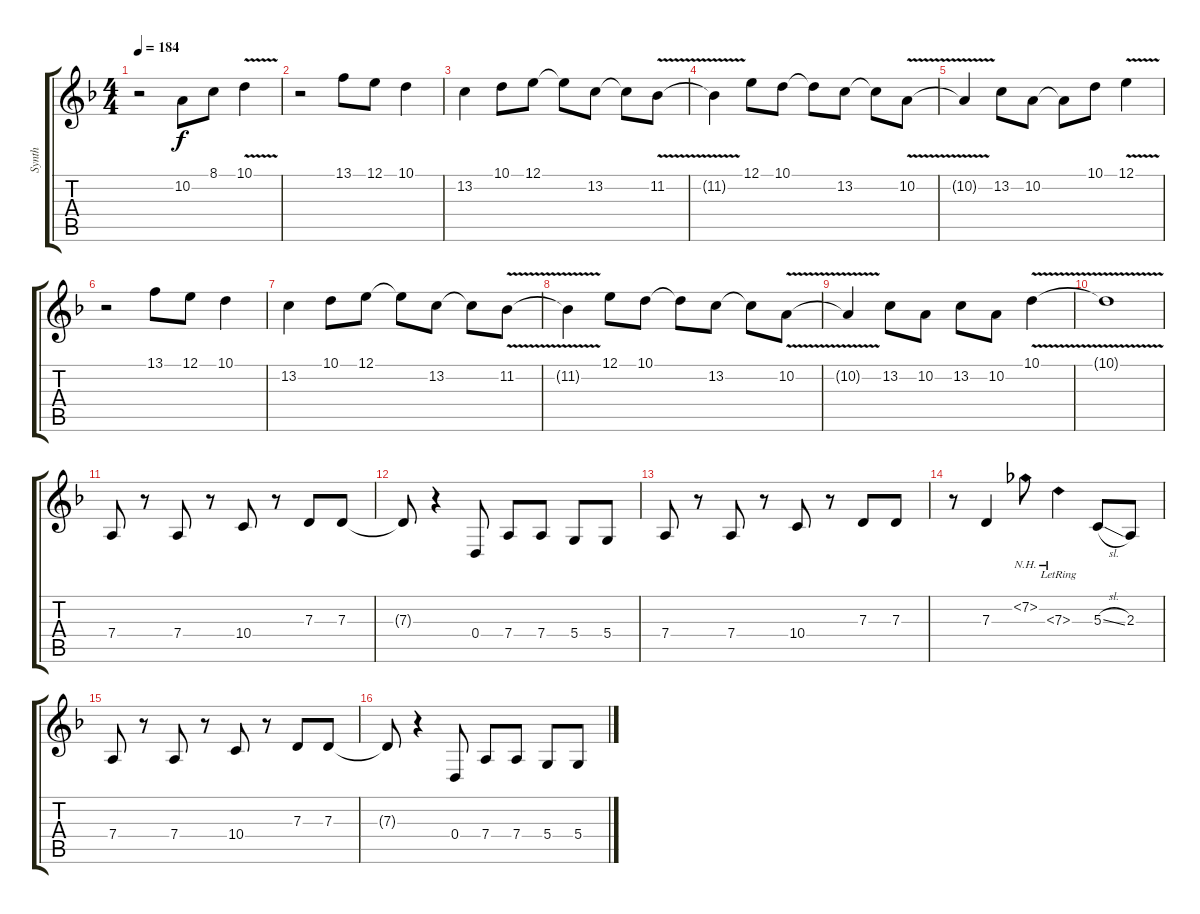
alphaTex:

\track ("Synth" "Synth") {instrument lead2sawtooth}
\staff {score tabs}
\tuning (E4 B3 G3 D3 A2 E2) {hide}
\ts (4 4)
\tempo 184
\clef g2
\ks f
r.2{dy f} 10.2.8 8.1.8 10.1{v}.4 |
r.2 13.1.8 12.1.8 10.1.4 |
13.2.4 10.1.8 12.1.8 12.1{t}.8 13.2.8 13.2{t}.8 11.2{v}.8 |
11.2{t}.4 12.1.8 10.1.8 10.1{t}.8 13.2.8 13.2{t}.8 10.2{v}.8 |
10.2{t}.4 13.2.8 10.2.8 10.2{t}.8 10.1.8 12.1{v}.4 |
r.2 13.1.8 12.1.8 10.1.4 |
13.2.4 10.1.8 12.1.8 12.1{t}.8 13.2.8 13.2{t}.8 11.2{v}.8 |
11.2{t}.4 12.1.8 10.1.8 10.1{t}.8 13.2.8 13.2{t}.8 10.2{v}.8 |
10.2{t}.4 13.2.8 10.2.8 13.2.8 10.2.8 10.1{v}.4 |
10.1{t}.1 |
7.4.8 r.8 7.4.8 r.8 10.4.8 r.8 7.3.8 7.3.8 |
7.3{t}.8 r.4 0.4.8 7.4.8 7.4.8 5.4.8 5.4.8 |
7.4.8 r.8 7.4.8 r.8 10.4.8 r.8 7.3.8 7.3.8 |
r.8 7.3.4 7.2{nh}.8 7.3{nh lr}.4 5.3{sl}.8 2.3.8 |
7.4.8 r.8 7.4.8 r.8 10.4.8 r.8 7.3.8 7.3.8 |
7.3{t}.8 r.4 0.4.8 7.4.8 7.4.8 5.4.8 5.4.8
